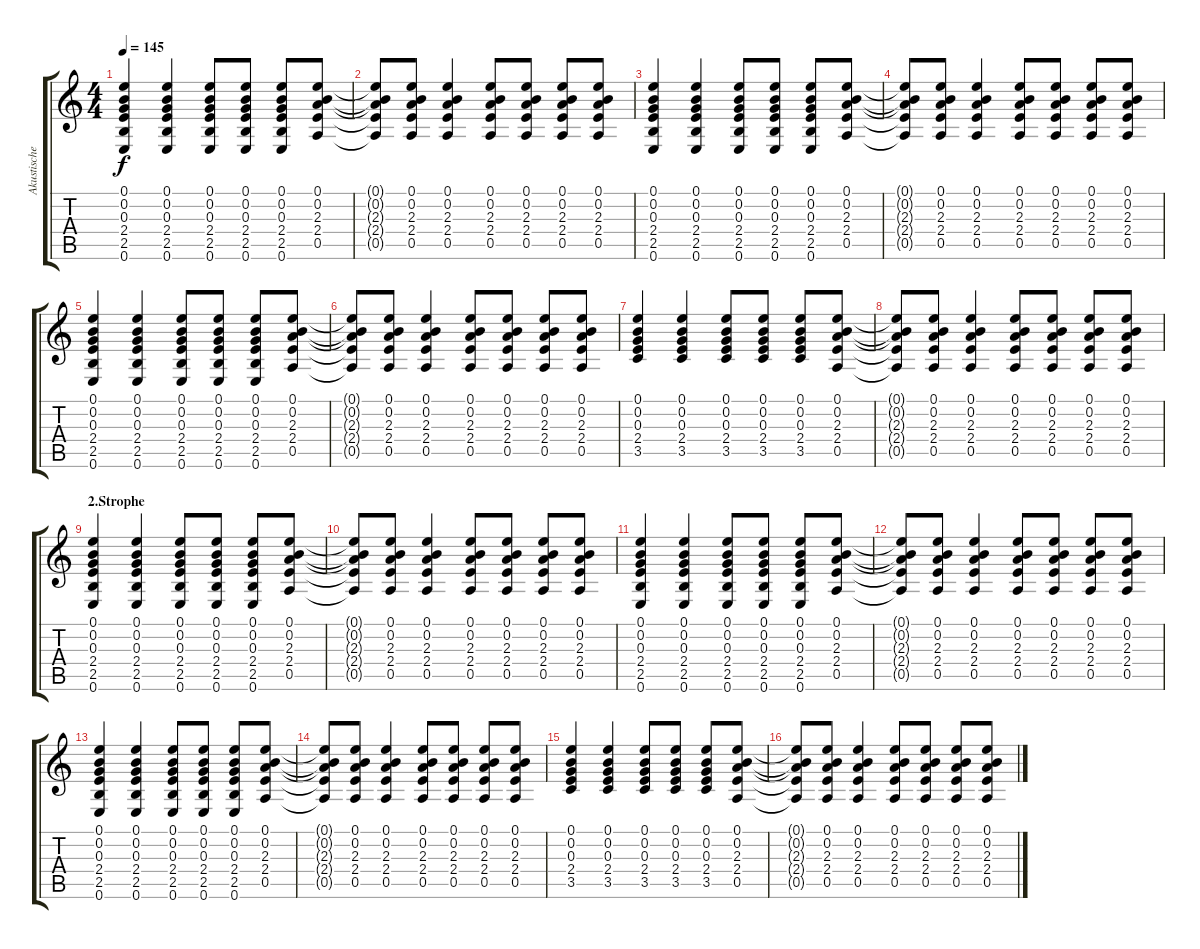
\track ("Akustische Gitarre" "Akustische") {instrument acousticguitarsteel}
\staff {score tabs}
\tuning (E4 B3 G3 D3 A2 E2) {hide}
\ts (4 4)
\tempo 145
\clef g2
\ks c
(0.1 0.2 0.3 2.4 2.5 0.6).4{dy f} (0.1 0.2 0.3 2.4 2.5 0.6).4 (0.1 0.2 0.3 2.4 2.5 0.6).8 (0.1 0.2 0.3 2.4 2.5 0.6).8 (0.1 0.2 0.3 2.4 2.5 0.6).8 (0.1 0.2 2.3 2.4 0.5).8 |
(0.1{t} 0.2{t} 2.3{t} 2.4{t} 0.5{t}).8 (0.1 0.2 2.3 2.4 0.5).8 (0.1 0.2 2.3 2.4 0.5).4 (0.1 0.2 2.3 2.4 0.5).8 (0.1 0.2 2.3 2.4 0.5).8 (0.1 0.2 2.3 2.4 0.5).8 (0.1 0.2 2.3 2.4 0.5).8 |
(0.1 0.2 0.3 2.4 2.5 0.6).4 (0.1 0.2 0.3 2.4 2.5 0.6).4 (0.1 0.2 0.3 2.4 2.5 0.6).8 (0.1 0.2 0.3 2.4 2.5 0.6).8 (0.1 0.2 0.3 2.4 2.5 0.6).8 (0.1 0.2 2.3 2.4 0.5).8 |
(0.1{t} 0.2{t} 2.3{t} 2.4{t} 0.5{t}).8 (0.1 0.2 2.3 2.4 0.5).8 (0.1 0.2 2.3 2.4 0.5).4 (0.1 0.2 2.3 2.4 0.5).8 (0.1 0.2 2.3 2.4 0.5).8 (0.1 0.2 2.3 2.4 0.5).8 (0.1 0.2 2.3 2.4 0.5).8 |
(0.1 0.2 0.3 2.4 2.5 0.6).4 (0.1 0.2 0.3 2.4 2.5 0.6).4 (0.1 0.2 0.3 2.4 2.5 0.6).8 (0.1 0.2 0.3 2.4 2.5 0.6).8 (0.1 0.2 0.3 2.4 2.5 0.6).8 (0.1 0.2 2.3 2.4 0.5).8 |
(0.1{t} 0.2{t} 2.3{t} 2.4{t} 0.5{t}).8 (0.1 0.2 2.3 2.4 0.5).8 (0.1 0.2 2.3 2.4 0.5).4 (0.1 0.2 2.3 2.4 0.5).8 (0.1 0.2 2.3 2.4 0.5).8 (0.1 0.2 2.3 2.4 0.5).8 (0.1 0.2 2.3 2.4 0.5).8 |
(0.1 0.2 0.3 2.4 3.5).4 (0.1 0.2 0.3 2.4 3.5).4 (0.1 0.2 0.3 2.4 3.5).8 (0.1 0.2 0.3 2.4 3.5).8 (0.1 0.2 0.3 2.4 3.5).8 (0.1 0.2 2.3 2.4 0.5).8 |
(0.1{t} 0.2{t} 2.3{t} 2.4{t} 0.5{t}).8 (0.1 0.2 2.3 2.4 0.5).8 (0.1 0.2 2.3 2.4 0.5).4 (0.1 0.2 2.3 2.4 0.5).8 (0.1 0.2 2.3 2.4 0.5).8 (0.1 0.2 2.3 2.4 0.5).8 (0.1 0.2 2.3 2.4 0.5).8 |
\section ("" "2.Strophe")
(0.1 0.2 0.3 2.4 2.5 0.6).4 (0.1 0.2 0.3 2.4 2.5 0.6).4 (0.1 0.2 0.3 2.4 2.5 0.6).8 (0.1 0.2 0.3 2.4 2.5 0.6).8 (0.1 0.2 0.3 2.4 2.5 0.6).8 (0.1 0.2 2.3 2.4 0.5).8 |
(0.1{t} 0.2{t} 2.3{t} 2.4{t} 0.5{t}).8 (0.1 0.2 2.3 2.4 0.5).8 (0.1 0.2 2.3 2.4 0.5).4 (0.1 0.2 2.3 2.4 0.5).8 (0.1 0.2 2.3 2.4 0.5).8 (0.1 0.2 2.3 2.4 0.5).8 (0.1 0.2 2.3 2.4 0.5).8 |
(0.1 0.2 0.3 2.4 2.5 0.6).4 (0.1 0.2 0.3 2.4 2.5 0.6).4 (0.1 0.2 0.3 2.4 2.5 0.6).8 (0.1 0.2 0.3 2.4 2.5 0.6).8 (0.1 0.2 0.3 2.4 2.5 0.6).8 (0.1 0.2 2.3 2.4 0.5).8 |
(0.1{t} 0.2{t} 2.3{t} 2.4{t} 0.5{t}).8 (0.1 0.2 2.3 2.4 0.5).8 (0.1 0.2 2.3 2.4 0.5).4 (0.1 0.2 2.3 2.4 0.5).8 (0.1 0.2 2.3 2.4 0.5).8 (0.1 0.2 2.3 2.4 0.5).8 (0.1 0.2 2.3 2.4 0.5).8 |
(0.1 0.2 0.3 2.4 2.5 0.6).4 (0.1 0.2 0.3 2.4 2.5 0.6).4 (0.1 0.2 0.3 2.4 2.5 0.6).8 (0.1 0.2 0.3 2.4 2.5 0.6).8 (0.1 0.2 0.3 2.4 2.5 0.6).8 (0.1 0.2 2.3 2.4 0.5).8 |
(0.1{t} 0.2{t} 2.3{t} 2.4{t} 0.5{t}).8 (0.1 0.2 2.3 2.4 0.5).8 (0.1 0.2 2.3 2.4 0.5).4 (0.1 0.2 2.3 2.4 0.5).8 (0.1 0.2 2.3 2.4 0.5).8 (0.1 0.2 2.3 2.4 0.5).8 (0.1 0.2 2.3 2.4 0.5).8 |
(0.1 0.2 0.3 2.4 3.5).4 (0.1 0.2 0.3 2.4 3.5).4 (0.1 0.2 0.3 2.4 3.5).8 (0.1 0.2 0.3 2.4 3.5).8 (0.1 0.2 0.3 2.4 3.5).8 (0.1 0.2 2.3 2.4 0.5).8 |
(0.1{t} 0.2{t} 2.3{t} 2.4{t} 0.5{t}).8 (0.1 0.2 2.3 2.4 0.5).8 (0.1 0.2 2.3 2.4 0.5).4 (0.1 0.2 2.3 2.4 0.5).8 (0.1 0.2 2.3 2.4 0.5).8 (0.1 0.2 2.3 2.4 0.5).8 (0.1 0.2 2.3 2.4 0.5).8
